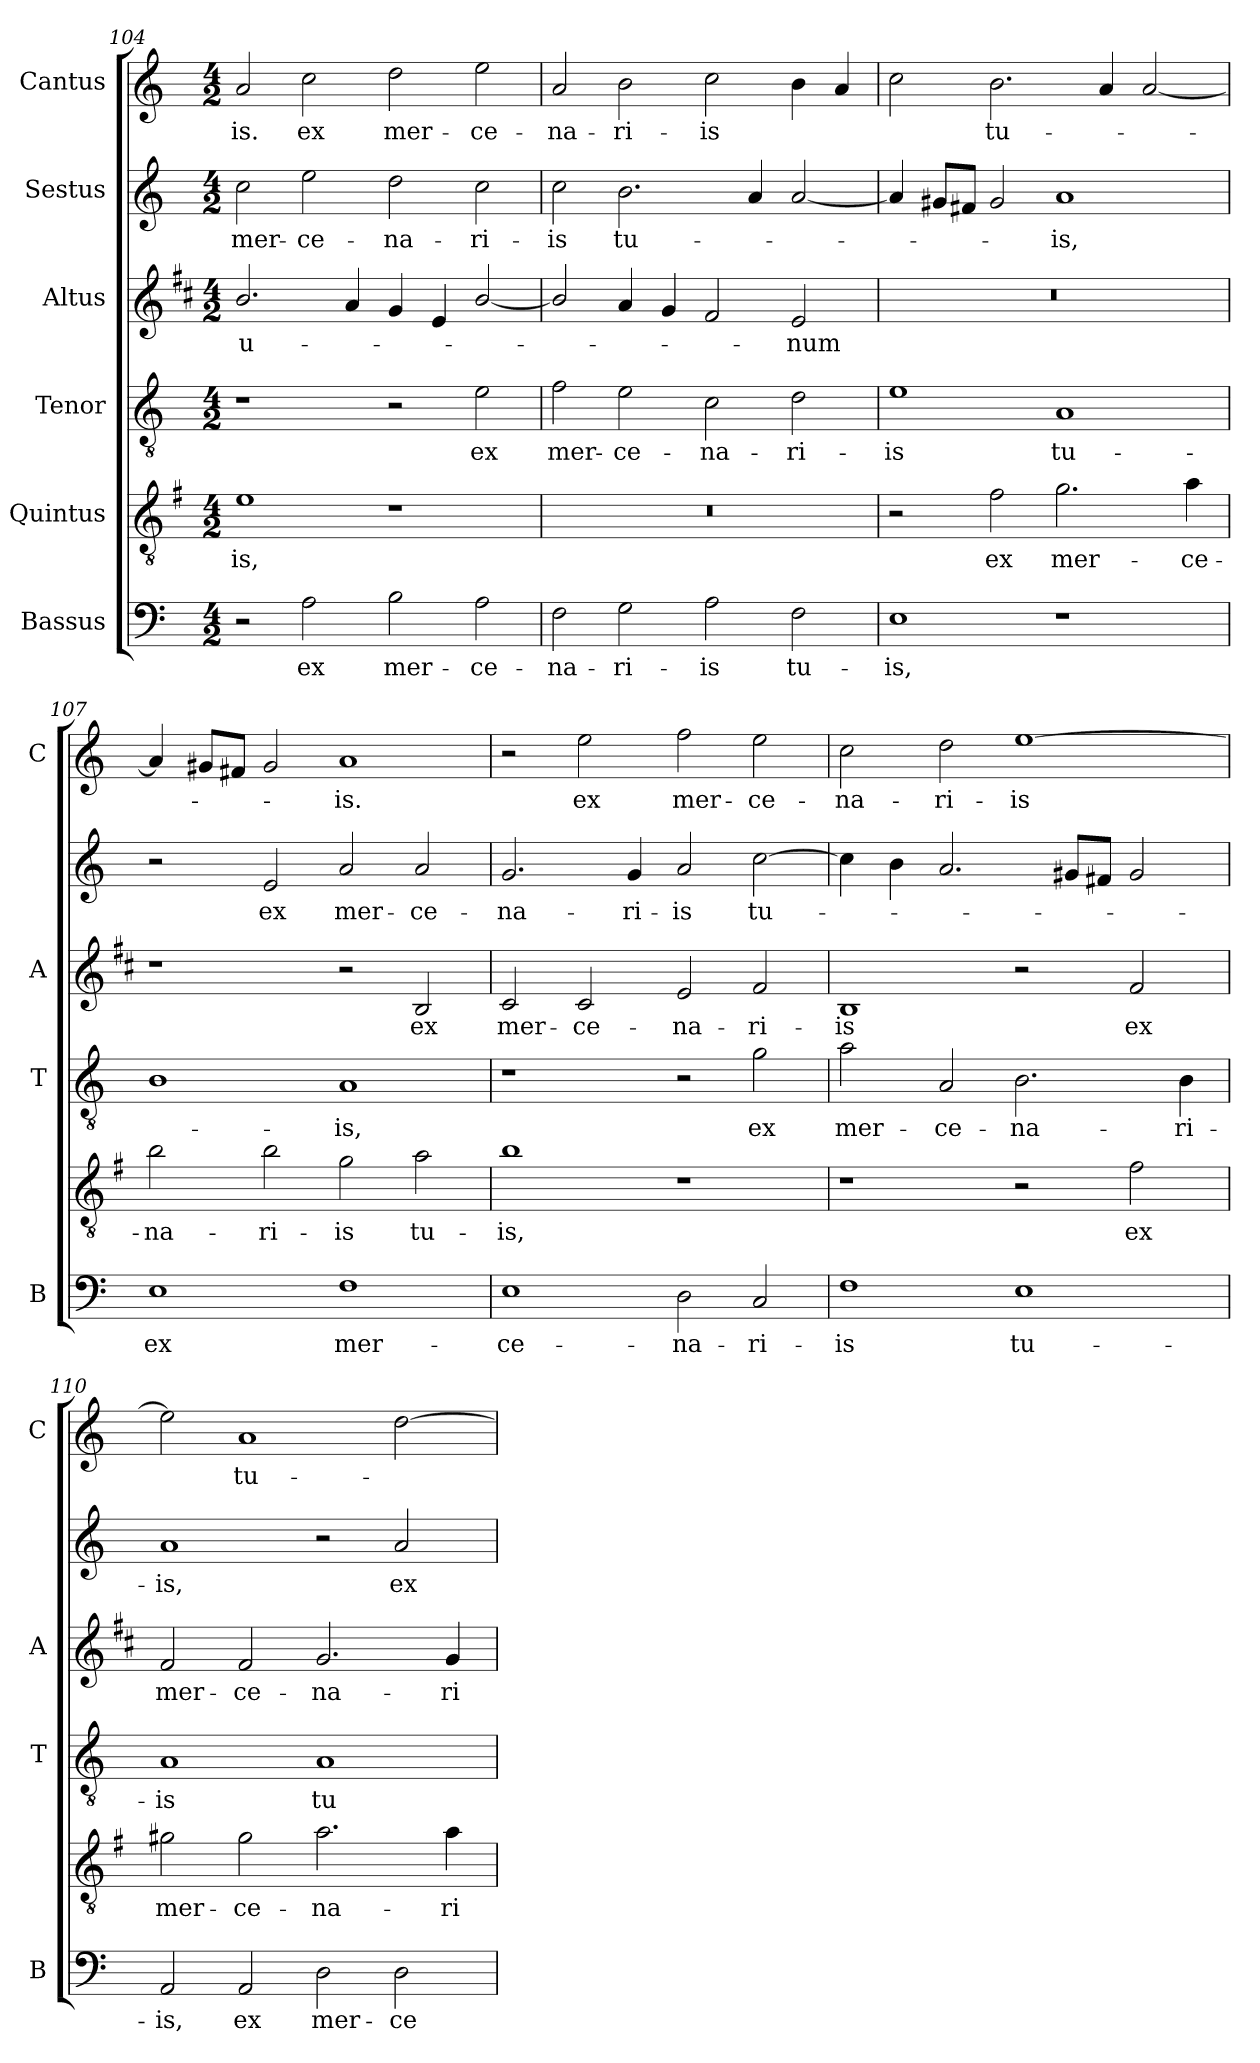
**kern	**text	**kern	**text	**kern	**text	**kern	**text	**kern	**text	**kern	**text
*part6	*part6	*part5	*part5	*part4	*part4	*part3	*part3	*part2	*part2	*part1	*part1
*staff6	*staff6	*staff5	*staff5	*staff4	*staff4	*staff3	*staff3	*staff2	*staff2	*staff1	*staff1
*I"Bassus	*	*I"Quintus	*	*I"Tenor	*	*I"Altus	*	*I"Sestus	*	*I"Cantus	*
*I'B	*	*	*	*I'T	*	*I'A	*	*	*	*I'C	*
*clefF4	*	*clefGv2	*	*clefGv2	*	*clefG2	*	*clefG2	*	*clefG2	*
*	*	*ITrd4c7	*	*	*	*ITrd1c2	*	*	*	*	*
*k[]	*	*k[]	*	*k[]	*	*k[]	*	*k[]	*	*k[]	*
*C:	*	*C:	*	*C:	*	*C:	*	*C:	*	*C:	*
*M4/2	*	*M4/2	*	*M4/2	*	*M4/2	*	*M4/2	*	*M4/2	*
=104	=104	=104	=104	=104	=104	=104	=104	=104	=104	=104	=104
!	!	!	!LO:LY:b	!	!	!	!LO:LY:b	!	!LO:LY:b	!	!LO:LY:b
2r	.	1A	-is,	1r	.	2.a/	u-	2cc\	mer-	2a/	-is.
!	!LO:LY:b	!	!	!	!	!	!	!	!LO:LY:b	!	!LO:LY:b
2A\	ex	.	.	.	.	.	.	2ee\	-ce-	2cc\	ex
.	.	.	.	.	.	4g/	.	.	.	.	.
!	!LO:LY:b	!	!	!	!	!	!	!	!LO:LY:b	!	!LO:LY:b
2B\	mer-	1r	.	2r	.	4f/	.	2dd\	-na-	2dd\	mer-
.	.	.	.	.	.	4d/	.	.	.	.	.
!	!LO:LY:b	!	!	!	!LO:LY:b	!	!	!	!LO:LY:b	!	!LO:LY:b
2A\	-ce-	.	.	2e\	ex	[2a/	.	2cc\	-ri-	2ee\	-ce-
=105	=105	=105	=105	=105	=105	=105	=105	=105	=105	=105	=105
!	!LO:LY:b	!	!	!	!LO:LY:b	!	!	!	!LO:LY:b	!	!LO:LY:b
2F\	-na-	0r	.	2f\	mer-	2a/]	.	2cc\	-is	2a/	-na-
!	!LO:LY:b	!	!	!	!LO:LY:b	!	!	!	!LO:LY:b	!	!LO:LY:b
2G\	-ri-	.	.	2e\	-ce-	4g/	.	2.b\	tu-	2b\	-ri-
.	.	.	.	.	.	4f/	.	.	.	.	.
!	!LO:LY:b	!	!	!	!LO:LY:b	!	!	!	!	!	!LO:LY:b
2A\	-is	.	.	2c\	-na-	2e/	.	.	.	2cc\	-is
.	.	.	.	.	.	.	.	4a/	.	.	.
!	!LO:LY:b	!	!	!	!LO:LY:b	!	!LO:LY:b	!	!	!	!
2F\	tu-	.	.	2d\	-ri-	2d/	-num	[2a/	.	4b\	.
.	.	.	.	.	.	.	.	.	.	4a/	.
=106	=106	=106	=106	=106	=106	=106	=106	=106	=106	=106	=106
!	!LO:LY:b	!	!	!	!LO:LY:b	!	!	!	!	!	!
1E	-is,	2r	.	1e	-is	0r	.	4a/]	.	2cc\	.
.	.	.	.	.	.	.	.	8g#X/L	.	.	.
.	.	.	.	.	.	.	.	8f#X/J	.	.	.
!	!	!	!LO:LY:b	!	!	!	!	!	!	!	!LO:LY:b
.	.	2B\	ex	.	.	.	.	2g#/	.	2.b\	tu-
!	!	!	!LO:LY:b	!	!LO:LY:b	!	!	!	!LO:LY:b	!	!
1r	.	2.c\	mer-	1A	tu-	.	.	1a	-is,	.	.
.	.	.	.	.	.	.	.	.	.	4a/	.
.	.	.	.	.	.	.	.	.	.	[2a/	.
!	!	!	!LO:LY:b	!	!	!	!	!	!	!	!
.	.	4d\	-ce-	.	.	.	.	.	.	.	.
=107	=107	=107	=107	=107	=107	=107	=107	=107	=107	=107	=107
!	!LO:LY:b	!	!LO:LY:b	!	!	!	!	!	!	!	!
1E	ex	2e\	-na-	1B	.	1r	.	2r	.	4a/]	.
.	.	.	.	.	.	.	.	.	.	8g#X/L	.
.	.	.	.	.	.	.	.	.	.	8f#X/J	.
!	!	!	!LO:LY:b	!	!	!	!	!	!LO:LY:b	!	!
.	.	2e\	-ri-	.	.	.	.	2e/	ex	2g#/	.
!	!LO:LY:b	!	!LO:LY:b	!	!LO:LY:b	!	!	!	!LO:LY:b	!	!LO:LY:b
1F	mer-	2c\	-is	1A	-is,	2r	.	2a/	mer-	1a	-is.
!	!	!	!LO:LY:b	!	!	!	!LO:LY:b	!	!LO:LY:b	!	!
.	.	2d\	tu-	.	.	2A/	ex	2a/	-ce-	.	.
!!LO:LB:g=z
=108	=108	=108	=108	=108	=108	=108	=108	=108	=108	=108	=108
!	!LO:LY:b	!	!LO:LY:b	!	!	!	!LO:LY:b	!	!LO:LY:b	!	!
1E	-ce-	1e	-is,	1r	.	2B/	mer-	2.g/	-na-	2r	.
!	!	!	!	!	!	!	!LO:LY:b	!	!	!	!LO:LY:b
.	.	.	.	.	.	2B/	-ce-	.	.	2ee\	ex
!	!	!	!	!	!	!	!	!	!LO:LY:b	!	!
.	.	.	.	.	.	.	.	4g/	-ri-	.	.
!	!LO:LY:b	!	!	!	!	!	!LO:LY:b	!	!LO:LY:b	!	!LO:LY:b
2D\	-na-	1r	.	2r	.	2d/	-na-	2a/	-is	2ff\	mer-
!	!LO:LY:b	!	!	!	!LO:LY:b	!	!LO:LY:b	!	!LO:LY:b	!	!LO:LY:b
2C/	-ri-	.	.	2g\	ex	2e/	-ri-	[2cc\	tu-	2ee\	-ce-
=109	=109	=109	=109	=109	=109	=109	=109	=109	=109	=109	=109
!	!LO:LY:b	!	!	!	!LO:LY:b	!	!LO:LY:b	!	!	!	!LO:LY:b
1F	-is	1r	.	2a\	mer-	1A	-is	4cc\]	.	2cc\	-na-
.	.	.	.	.	.	.	.	4b\	.	.	.
!	!	!	!	!	!LO:LY:b	!	!	!	!	!	!LO:LY:b
.	.	.	.	2A/	-ce-	.	.	2.a/	.	2dd\	-ri-
!	!LO:LY:b	!	!	!	!LO:LY:b	!	!	!	!	!	!LO:LY:b
1E	tu-	2r	.	2.B\	-na-	2r	.	.	.	[1ee	-is
.	.	.	.	.	.	.	.	8g#X/L	.	.	.
.	.	.	.	.	.	.	.	8f#X/J	.	.	.
!	!	!	!LO:LY:b	!	!	!	!LO:LY:b	!	!	!	!
.	.	2B\	ex	.	.	2e/	ex	2g#/	.	.	.
!	!	!	!	!	!LO:LY:b	!	!	!	!	!	!
.	.	.	.	4B\	-ri-	.	.	.	.	.	.
=110	=110	=110	=110	=110	=110	=110	=110	=110	=110	=110	=110
!	!LO:LY:b	!	!LO:LY:b	!	!LO:LY:b	!	!LO:LY:b	!	!LO:LY:b	!	!
2AA/	-is,	2c#X\	mer-	1A	-is	2e/	mer-	1a	-is,	2ee\]	.
!	!LO:LY:b	!	!LO:LY:b	!	!	!	!LO:LY:b	!	!	!	!LO:LY:b
2AA/	ex	2c#\	-ce-	.	.	2e/	-ce-	.	.	1a	tu-
!	!LO:LY:b	!	!LO:LY:b	!	!LO:LY:b	!	!LO:LY:b	!	!	!	!
2D\	mer-	2.d\	-na-	1A	tu-	2.f/	-na-	2r	.	.	.
!	!LO:LY:b	!	!	!	!	!	!	!	!LO:LY:b	!	!
2D\	-ce-	.	.	.	.	.	.	2a/	ex	[2dd\	.
!	!	!	!LO:LY:b	!	!	!	!LO:LY:b	!	!	!	!
.	.	4d\	-ri-	.	.	4f/	-ri-	.	.	.	.
=	=	=	=	=	=	=	=	=	=	=	=
*-	*-	*-	*-	*-	*-	*-	*-	*-	*-	*-	*-
